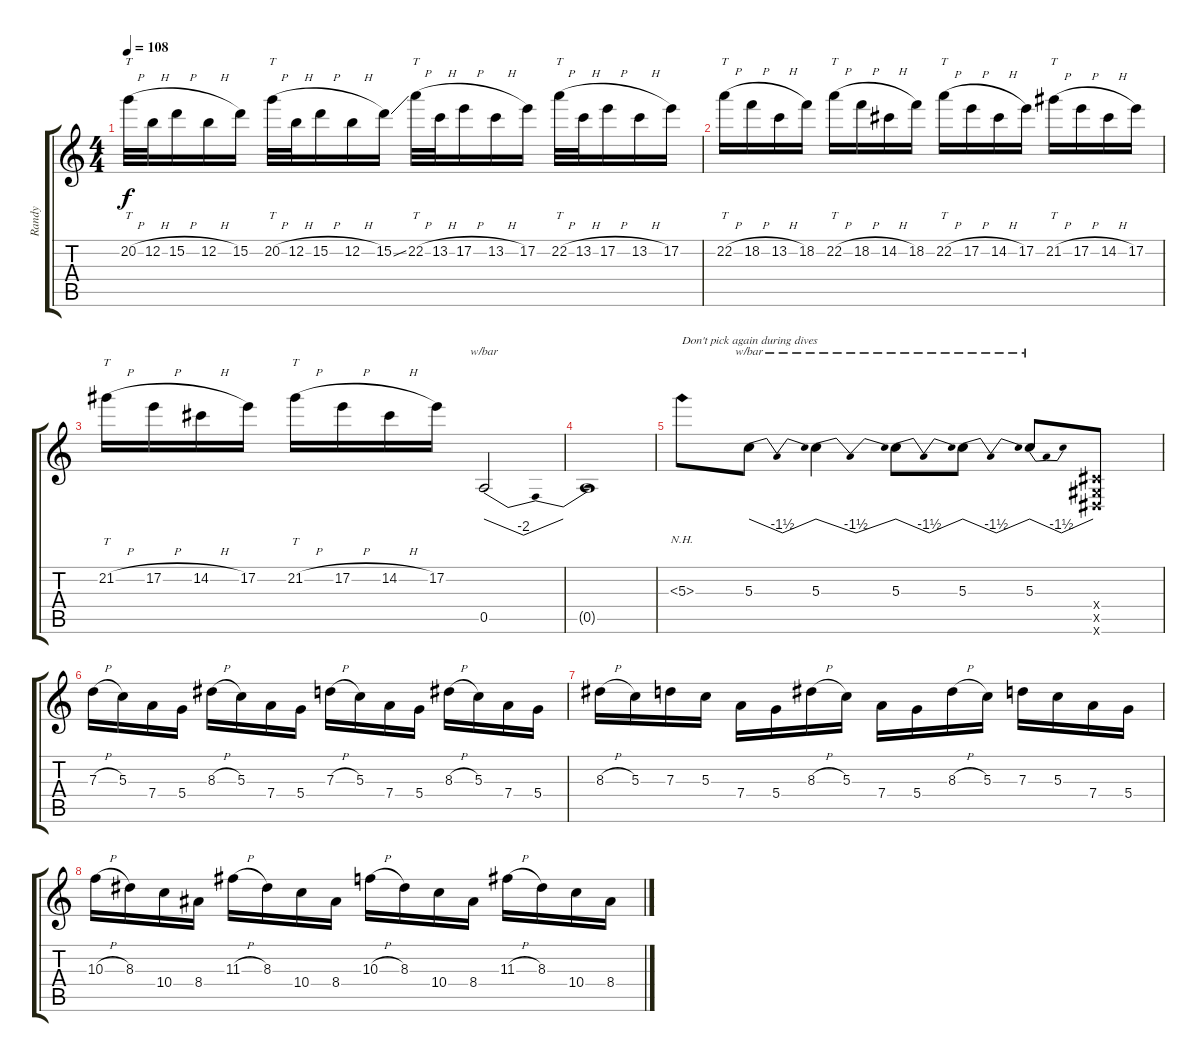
\track ("Randy" "Randy") {instrument overdrivenguitar}
\staff {score tabs}
\tuning (E4 B3 G3 D3 A2 E2) {hide}
\ts (4 4)
\tempo 108
\clef g2
\ks c
20.2{h}.32{tt dy f} 12.2{h}.32 15.2{h}.16 12.2{h}.16 15.2.16 20.2{h}.32{tt} 12.2{h}.32 15.2{h}.16 12.2{h}.16 15.2{ss}.16 22.2{h}.32{tt} 13.2{h}.32 17.2{h}.16 13.2{h}.16 17.2.16 22.2{h}.32{tt} 13.2{h}.32 17.2{h}.16 13.2{h}.16 17.2.16 |
22.2{h}.16{tt} 18.2{h}.16 13.2{h}.16 18.2.16 22.2{h}.16{tt} 18.2{h}.16 14.2{h}.16 18.2.16 22.2{h}.16{tt} 17.2{h}.16 14.2{h}.16 17.2.16 21.2{h}.16{tt} 17.2{h}.16 14.2{h}.16 17.2.16 |
21.2{h}.16{tt} 17.2{h}.16 14.2{h}.16 17.2.16 21.2{h}.16{tt} 17.2{h}.16 14.2{h}.16 17.2.16 0.5.2{tbe (dip default 0 0 30 -8 60 0)} |
0.5{t}.1 |
5.3{nh}.8{txt "Don't pick again during dives"} 5.3.8{tbe (dip default 0 0 30 -6 60 0)} 5.3.4{tbe (dip default 0 0 30 -6 60 0)} 5.3.8{tbe (dip default 0 0 30 -6 60 0)} 5.3.8{tbe (dip default 0 0 30 -6 60 0)} 5.3.8{tbe (dip default 0 0 30 -6 60 0)} (-1.4{x} -1.5{x} -1.6{x}).8 |
7.3{h}.16 5.3.16 7.4.16 5.4.16 8.3{h}.16 5.3.16 7.4.16 5.4.16 7.3{h}.16 5.3.16 7.4.16 5.4.16 8.3{h}.16 5.3.16 7.4.16 5.4.16 |
8.3{h}.16 5.3.16 7.3.16 5.3.16 7.4.16 5.4.16 8.3{h}.16 5.3.16 7.4.16 5.4.16 8.3{h}.16 5.3.16 7.3.16 5.3.16 7.4.16 5.4.16 |
10.3{h}.16 8.3.16 10.4.16 8.4.16 11.3{h}.16 8.3.16 10.4.16 8.4.16 10.3{h}.16 8.3.16 10.4.16 8.4.16 11.3{h}.16 8.3.16 10.4.16 8.4.16
